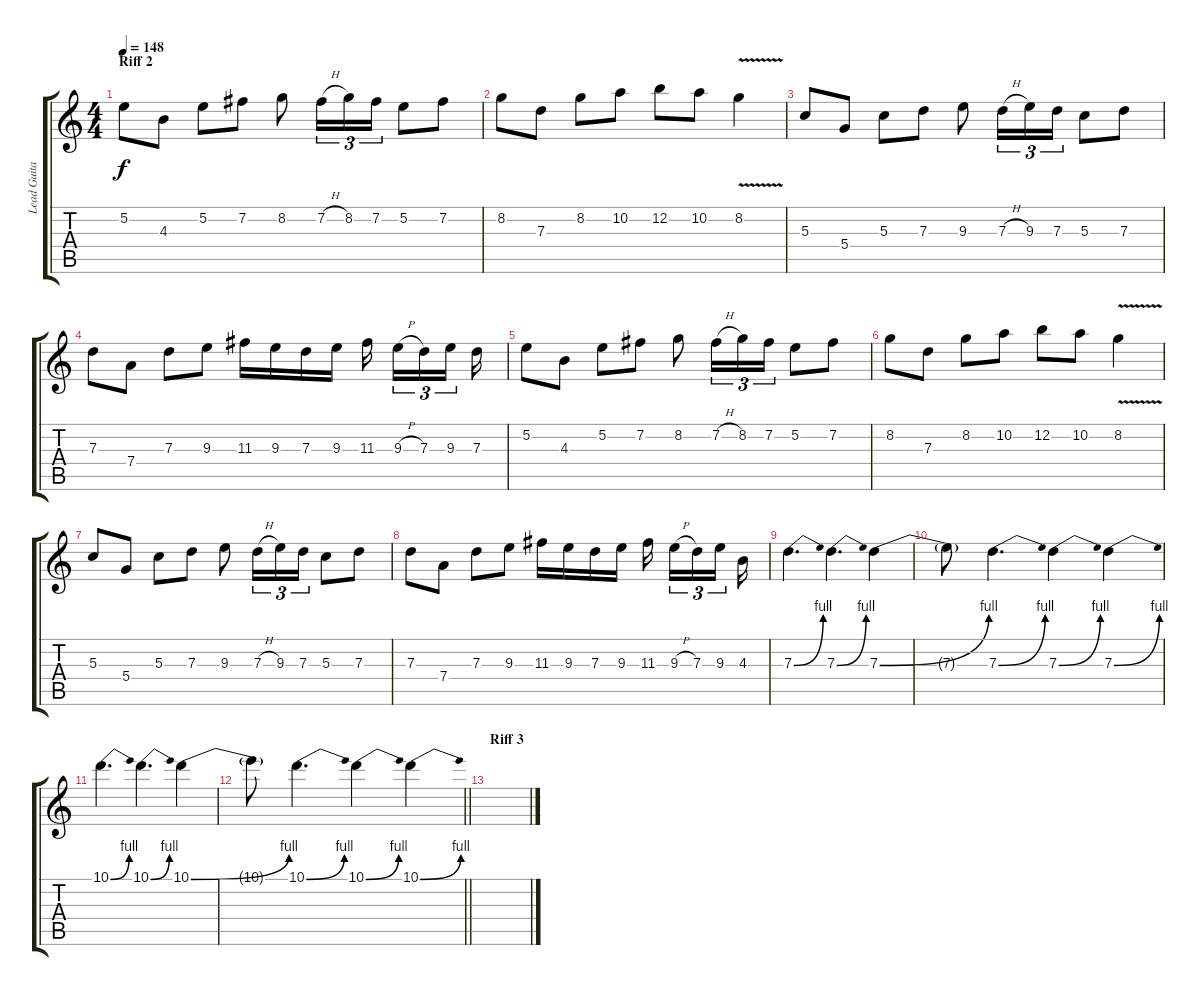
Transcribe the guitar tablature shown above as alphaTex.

\track ("Lead Guitar" "Lead Guita") {instrument distortionguitar}
\staff {score tabs}
\tuning (E4 B3 G3 D3 A2 E2) {hide}
\ts (4 4)
\section ("" "Riff 2")
\tempo 148
\clef g2
\ks c
5.2.8{dy f} 4.3.8 5.2.8 7.2.8 8.2.8 7.2{h}.16{tu (3 2)} 8.2.16{tu (3 2)} 7.2.16{tu (3 2)} 5.2.8 7.2.8 |
8.2.8 7.3.8 8.2.8 10.2.8 12.2.8 10.2.8 8.2{v}.4 |
5.3.8 5.4.8 5.3.8 7.3.8 9.3.8 7.3{h}.16{tu (3 2)} 9.3.16{tu (3 2)} 7.3.16{tu (3 2)} 5.3.8 7.3.8 |
7.3.8 7.4.8 7.3.8 9.3.8 11.3.16 9.3.16 7.3.16 9.3.16 11.3.16{beam splitsecondary} 9.3{h}.16{tu (3 2)} 7.3.16{tu (3 2)} 9.3.16{tu (3 2) beam splitsecondary} 7.3.16 |
5.2.8 4.3.8 5.2.8 7.2.8 8.2.8 7.2{h}.16{tu (3 2)} 8.2.16{tu (3 2)} 7.2.16{tu (3 2)} 5.2.8 7.2.8 |
8.2.8 7.3.8 8.2.8 10.2.8 12.2.8 10.2.8 8.2{v}.4 |
5.3.8 5.4.8 5.3.8 7.3.8 9.3.8 7.3{h}.16{tu (3 2)} 9.3.16{tu (3 2)} 7.3.16{tu (3 2)} 5.3.8 7.3.8 |
7.3.8 7.4.8 7.3.8 9.3.8 11.3.16 9.3.16 7.3.16 9.3.16 11.3.16{beam splitsecondary} 9.3{h}.16{tu (3 2)} 7.3.16{tu (3 2)} 9.3.16{tu (3 2) beam splitsecondary} 4.3.16 |
7.3{be (bend 0 0 60 4)}.4{d} 7.3{be (bend 0 0 60 4)}.4{d} 7.3{be (bend 0 0 60 4)}.4 |
7.3{t}.8 7.3{be (bend 0 0 60 4)}.4{d} 7.3{be (bend 0 0 60 4)}.4 7.3{be (bend 0 0 60 4)}.4 |
10.1{be (bend 0 0 60 4)}.4{d} 10.1{be (bend 0 0 60 4)}.4{d} 10.1{be (bend 0 0 60 4)}.4 |
\barLineRight lightlight
10.1{t}.8 10.1{be (bend 0 0 60 4)}.4{d} 10.1{be (bend 0 0 60 4)}.4 10.1{be (bend 0 0 60 4)}.4 |
\section ("" "Riff 3")
